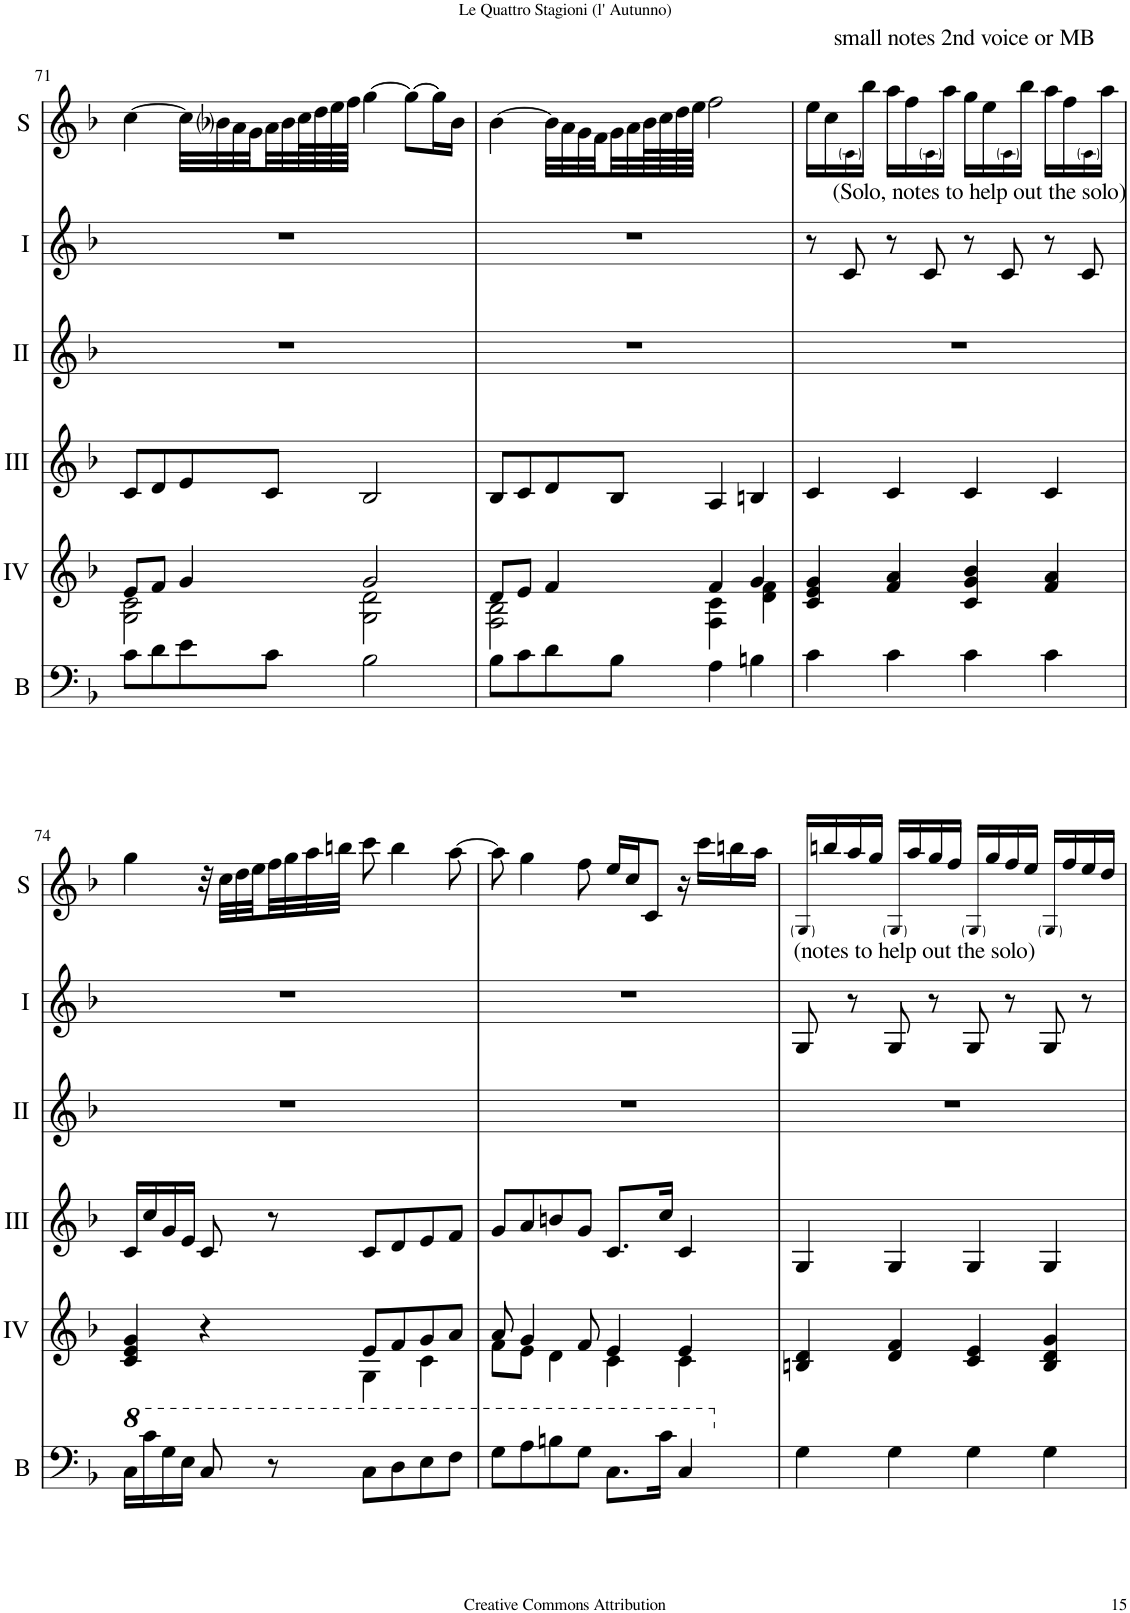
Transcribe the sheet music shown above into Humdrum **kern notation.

**kern	**kern	**kern	**kern	**kern	**kern
*part6	*part5	*part4	*part3	*part2	*part1
*staff6	*staff5	*staff4	*staff3	*staff2	*staff1
*I"Bass	*I"Acc. 4	*I"Acc. 3	*I"Acc. 2	*I"Acc. 1	*I"Acc. Solo
*I'B	*	*	*	*	*I'S
!!LO:PB:g=z
*clefF4	*clefG2	*clefG2	*clefG2	*clefG2	*clefG2
*Trd7c12	*	*Trd7c12	*	*	*
*k[b-]	*k[b-]	*k[b-]	*k[b-]	*k[b-]	*k[b-]
*M4/4	*M4/4	*M4/4	*M4/4	*M4/4	*M4/4
*met(c)	*met(c)	*met(c)	*met(c)	*met(c)	*met(c)
=71	=71	=71	=71	=71	=71
*	*^	*	*	*	*
8c\L	8e/L	2G\ 2c\	8c/L	1r	1r	[4cc\
8d\	8f/J	.	8d/	.	.	.
8e\	4g/	.	8e/	.	.	32cc\LLL]
.	.	.	.	.	.	32b-i\
.	.	.	.	.	.	32a\
.	.	.	.	.	.	32g\
8c\J	.	.	8c/J	.	.	32a\
.	.	.	.	.	.	32b-\
.	.	.	.	.	.	64cc\L
.	.	.	.	.	.	64dd\
.	.	.	.	.	.	64ee\
.	.	.	.	.	.	64ff\JJJJ
2B-\	2g/	2G\ 2d\	2B-/	.	.	[4gg\
.	.	.	.	.	.	8gg\L_
.	.	.	.	.	.	16gg\L]
.	.	.	.	.	.	16b-\JJ
=72	=72	=72	=72	=72	=72	=72
8B-\L	8d/L	2F\ 2B-\	8B-/L	1r	1r	[4b-\
8c\	8e/J	.	8c/	.	.	.
8d\	4f/	.	8d/	.	.	32b-\LLL]
.	.	.	.	.	.	32a\
.	.	.	.	.	.	32g\
.	.	.	.	.	.	32f\
8B-\J	.	.	8B-/J	.	.	32g\
.	.	.	.	.	.	32a\
.	.	.	.	.	.	64b-\L
.	.	.	.	.	.	64cc\
.	.	.	.	.	.	64dd\
.	.	.	.	.	.	64ee\JJJJ
4A\	4f/	4F\ 4c\	4A/	.	.	2ff\
4Bn\	4g/	4d\ 4f\	4Bn/	.	.	.
*	*v	*v	*	*	*	*
=73	=73	=73	=73	=73	=73
4c\	4c/ 4e/ 4g/	4c/	1r	8r	16ee\LL
.	.	.	.	.	16cc\
!	!	!	!	!	!LO:TX:a:t=small notes 2nd voice or MB
!	!	!	!	!LO:TX:a:t=(Solo, notes to help out the solo)	!
.	.	.	.	8c/	16c\
.	.	.	.	.	16bb-\JJ
4c\	4f/ 4a/	4c/	.	8r	16aa\LL
.	.	.	.	.	16ff\
.	.	.	.	8c/	16c\
.	.	.	.	.	16aa\JJ
4c\	4c/ 4g/ 4b-/	4c/	.	8r	16gg\LL
.	.	.	.	.	16ee\
.	.	.	.	8c/	16c\
.	.	.	.	.	16bb-\JJ
4c\	4f/ 4a/	4c/	.	8r	16aa\LL
.	.	.	.	.	16ff\
.	.	.	.	8c/	16c\
.	.	.	.	.	16aa\JJ
!!LO:LB:g=z
=74	=74	=74	=74	=74	=74
*8va	*	*	*	*	*
*	*^	*	*	*	*
16c\LL	4c/ 4e/ 4g/	2ryy	16c/LL	1r	1r	4gg\
16cc\	.	.	16cc/	.	.	.
16g\	.	.	16g/	.	.	.
16e\JJ	.	.	16e/JJ	.	.	.
8c/	4r	.	8c/	.	.	32r
.	.	.	.	.	.	32cc\LLL
.	.	.	.	.	.	32dd\
.	.	.	.	.	.	32ee\
8r	.	.	8r	.	.	32ff\
.	.	.	.	.	.	32gg\
.	.	.	.	.	.	32aa\
.	.	.	.	.	.	32bbn\JJJ
8c\L	8e/L	4G\	8c/L	.	.	8ccc\
8d\	8f/	.	8d/	.	.	4bb\
8e\	8g/	4c\	8e/	.	.	.
8f\J	8a/J	.	8f/J	.	.	[8aa\
=75	=75	=75	=75	=75	=75	=75
8g\L	8a/	8f\L	8g/L	1r	1r	8aa\]
8a\	4g/	8e\J	8a/	.	.	4gg\
8bn\	.	4d\	8bn/	.	.	.
8g\J	8f/	.	8g/J	.	.	8ff\
8.c\L	4e/	4c\	8.c/L	.	.	16ee/LL
.	.	.	.	.	.	16cc/J
.	.	.	.	.	.	8c/J
16cc\Jk	.	.	16cc/Jk	.	.	.
4c/	4e/	4c\	4c/	.	.	16r
.	.	.	.	.	.	16ccc\LL
.	.	.	.	.	.	16bbn\
.	.	.	.	.	.	16aa\JJ
*	*v	*v	*	*	*	*
=76	=76	=76	=76	=76	=76
*X8va	*	*	*	*	*
!	!	!	!	!LO:TX:a:t=(notes to help out the solo)	!
4G\	4Bn/ 4d/	4G/	1r	8G/	16G/LL
.	.	.	.	.	16bbn/
.	.	.	.	8r	16aa/
.	.	.	.	.	16gg/JJ
4G\	4d/ 4f/	4G/	.	8G/	16G/LL
.	.	.	.	.	16aa/
.	.	.	.	8r	16gg/
.	.	.	.	.	16ff/JJ
4G\	4c/ 4e/	4G/	.	8G/	16G/LL
.	.	.	.	.	16gg/
.	.	.	.	8r	16ff/
.	.	.	.	.	16ee/JJ
4G\	4B/ 4d/ 4g/	4G/	.	8G/	16G/LL
.	.	.	.	.	16ff/
.	.	.	.	8r	16ee/
.	.	.	.	.	16dd/JJ
=	=	=	=	=	=
*-	*-	*-	*-	*-	*-
